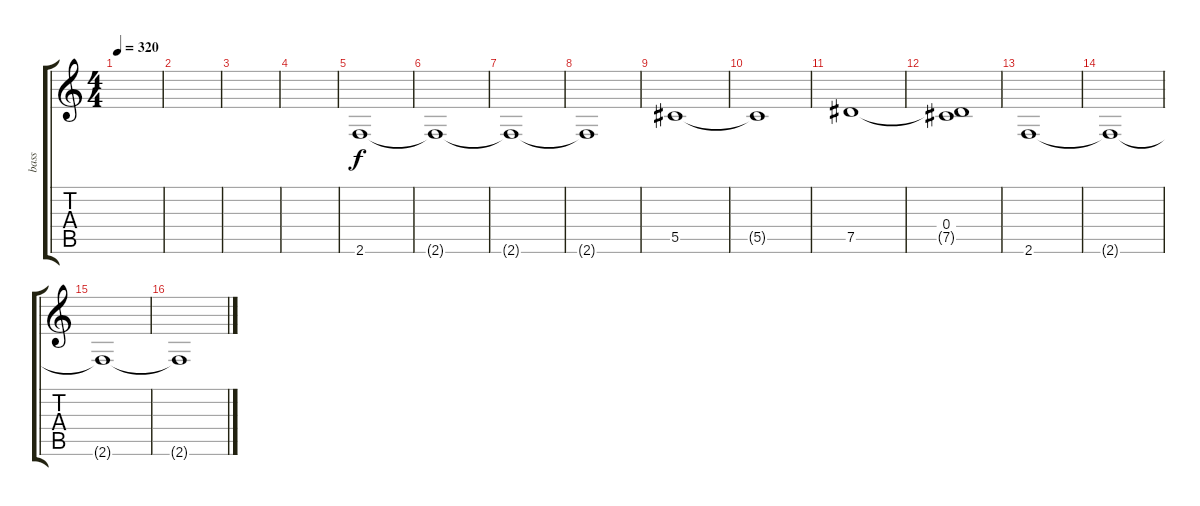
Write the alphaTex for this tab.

\track ("bass" "bass") {instrument electricbassfinger}
\staff {score tabs}
\tuning (Eb4 Bb3 Gb3 Db3 Ab2 Eb2) {hide}
\ts (4 4)
\tempo 320
\clef g2
\ks c
|
|
|
|
2.6.1 |
2.6{t}.1 |
2.6{t}.1 |
2.6{t}.1 |
5.5.1 |
5.5{t}.1 |
7.5.1 |
(0.4 7.5{t}).1 |
2.6.1 |
2.6{t}.1 |
2.6{t}.1 |
2.6{t}.1
